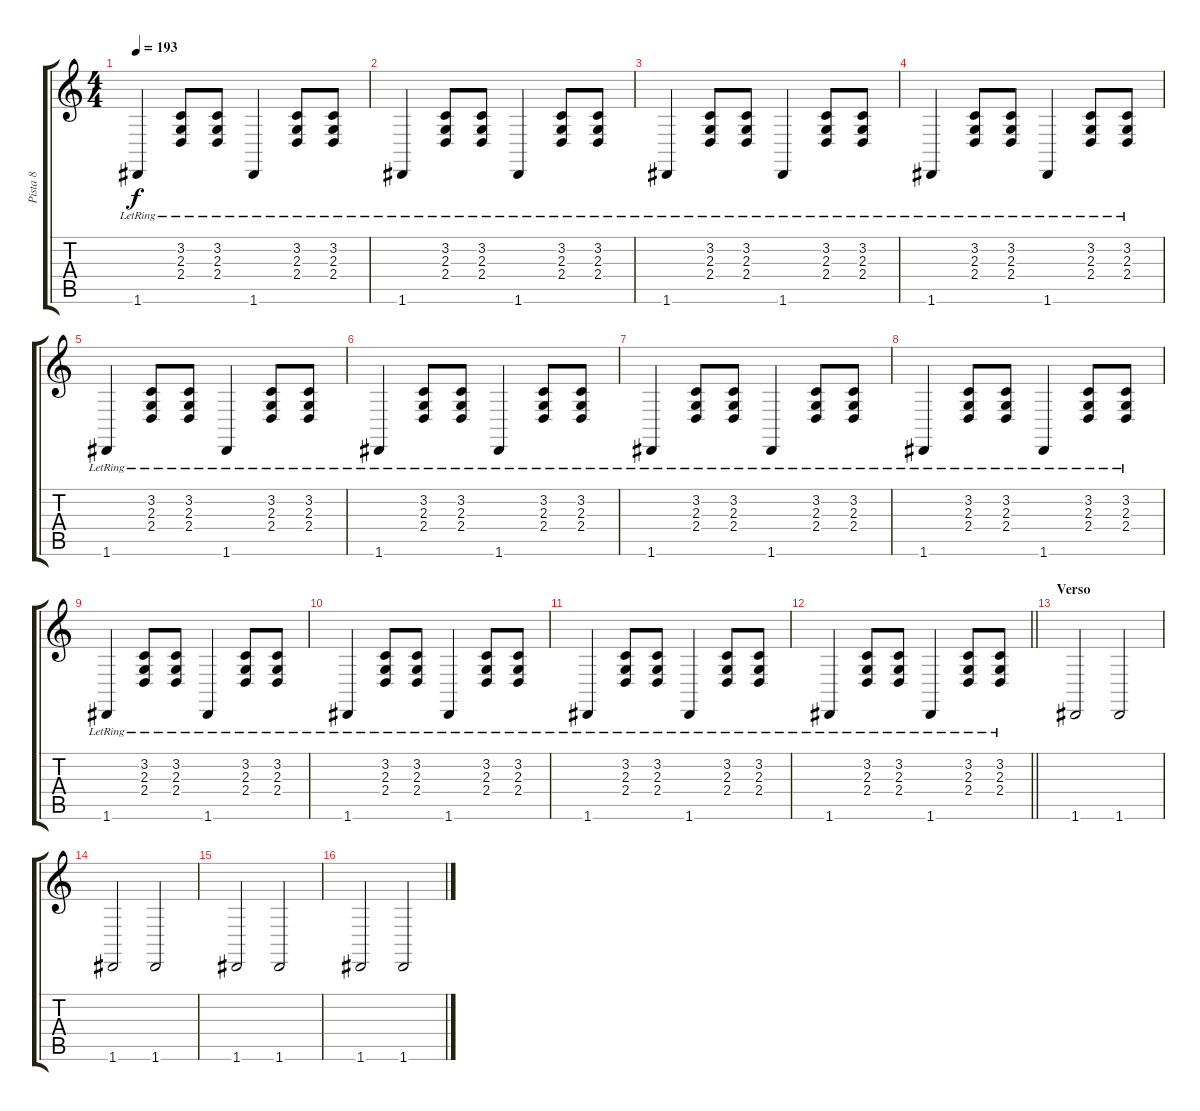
\track ("Pista 8" "Pista 8") {instrument melodictom}
\staff {score tabs}
\tuning (D4 A3 F3 C3 G2 D2) {hide}
\ts (4 4)
\tempo 193
\clef g2
\ks c
1.6{lr}.4{dy f} (3.2{lr} 2.3{lr} 2.4{lr}).8 (3.2{lr} 2.3{lr} 2.4{lr}).8 1.6{lr}.4 (3.2{lr} 2.3{lr} 2.4{lr}).8 (3.2{lr} 2.3{lr} 2.4{lr}).8 |
1.6{lr}.4 (3.2{lr} 2.3{lr} 2.4{lr}).8 (3.2{lr} 2.3{lr} 2.4{lr}).8 1.6{lr}.4 (3.2{lr} 2.3{lr} 2.4{lr}).8 (3.2{lr} 2.3{lr} 2.4{lr}).8 |
1.6{lr}.4 (3.2{lr} 2.3{lr} 2.4{lr}).8 (3.2{lr} 2.3{lr} 2.4{lr}).8 1.6{lr}.4 (3.2{lr} 2.3{lr} 2.4{lr}).8 (3.2{lr} 2.3{lr} 2.4{lr}).8 |
1.6{lr}.4 (3.2{lr} 2.3{lr} 2.4{lr}).8 (3.2{lr} 2.3{lr} 2.4{lr}).8 1.6{lr}.4 (3.2{lr} 2.3{lr} 2.4{lr}).8 (3.2{lr} 2.3{lr} 2.4{lr}).8 |
1.6{lr}.4 (3.2{lr} 2.3{lr} 2.4{lr}).8 (3.2{lr} 2.3{lr} 2.4{lr}).8 1.6{lr}.4 (3.2{lr} 2.3{lr} 2.4{lr}).8 (3.2{lr} 2.3{lr} 2.4{lr}).8 |
1.6{lr}.4 (3.2{lr} 2.3{lr} 2.4{lr}).8 (3.2{lr} 2.3{lr} 2.4{lr}).8 1.6{lr}.4 (3.2{lr} 2.3{lr} 2.4{lr}).8 (3.2{lr} 2.3{lr} 2.4{lr}).8 |
1.6{lr}.4 (3.2{lr} 2.3{lr} 2.4{lr}).8 (3.2{lr} 2.3{lr} 2.4{lr}).8 1.6{lr}.4 (3.2{lr} 2.3{lr} 2.4{lr}).8 (3.2{lr} 2.3{lr} 2.4{lr}).8 |
1.6{lr}.4 (3.2{lr} 2.3{lr} 2.4{lr}).8 (3.2{lr} 2.3{lr} 2.4{lr}).8 1.6{lr}.4 (3.2{lr} 2.3{lr} 2.4{lr}).8 (3.2{lr} 2.3{lr} 2.4{lr}).8 |
1.6{lr}.4 (3.2{lr} 2.3{lr} 2.4{lr}).8 (3.2{lr} 2.3{lr} 2.4{lr}).8 1.6{lr}.4 (3.2{lr} 2.3{lr} 2.4{lr}).8 (3.2{lr} 2.3{lr} 2.4{lr}).8 |
1.6{lr}.4 (3.2{lr} 2.3{lr} 2.4{lr}).8 (3.2{lr} 2.3{lr} 2.4{lr}).8 1.6{lr}.4 (3.2{lr} 2.3{lr} 2.4{lr}).8 (3.2{lr} 2.3{lr} 2.4{lr}).8 |
1.6{lr}.4 (3.2{lr} 2.3{lr} 2.4{lr}).8 (3.2{lr} 2.3{lr} 2.4{lr}).8 1.6{lr}.4 (3.2{lr} 2.3{lr} 2.4{lr}).8 (3.2{lr} 2.3{lr} 2.4{lr}).8 |
\barLineRight lightlight
1.6{lr}.4 (3.2{lr} 2.3{lr} 2.4{lr}).8 (3.2{lr} 2.3{lr} 2.4{lr}).8 1.6{lr}.4 (3.2{lr} 2.3{lr} 2.4{lr}).8 (3.2{lr} 2.3{lr} 2.4{lr}).8 |
\section ("" "Verso")
1.6.2 1.6.2 |
1.6.2 1.6.2 |
1.6.2 1.6.2 |
1.6.2 1.6.2
